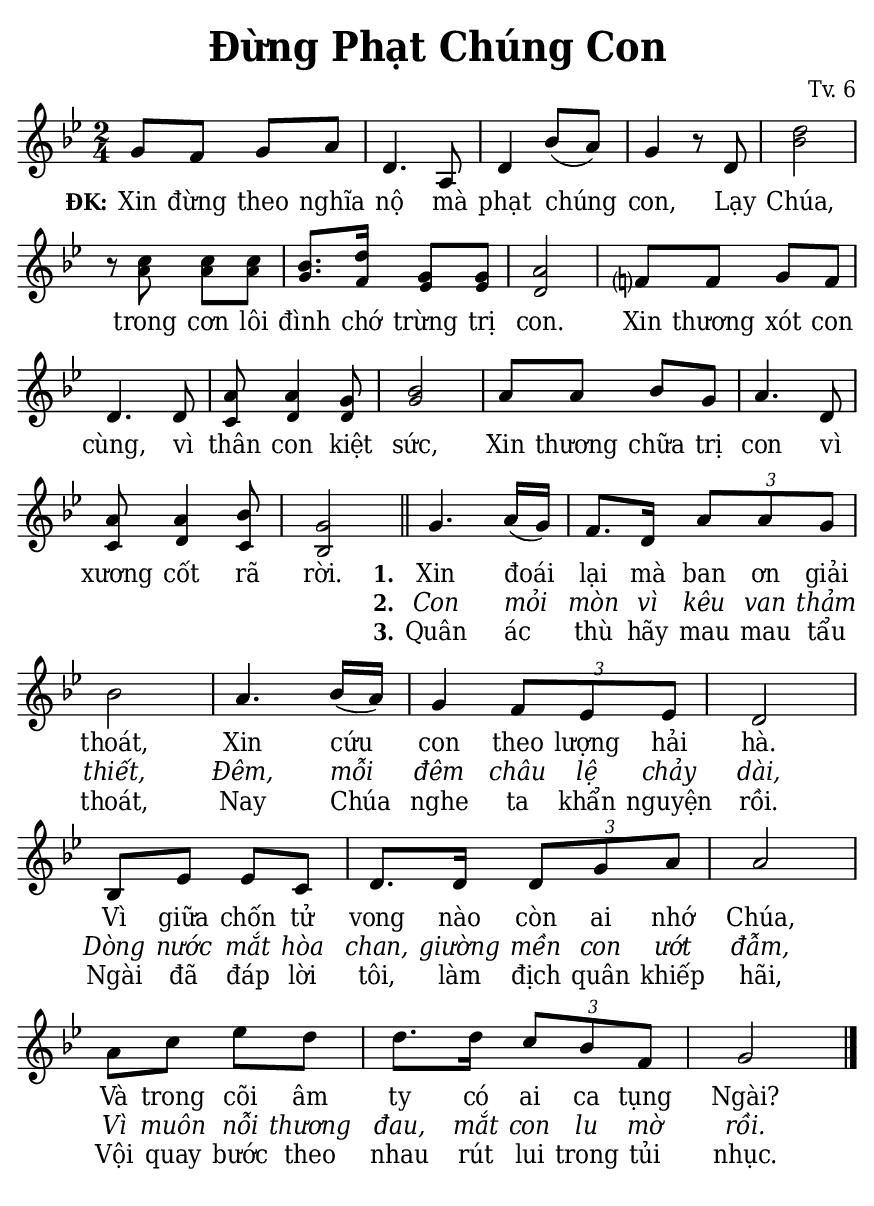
% Cài đặt chung\
\version "2.22.1"
\include "english.ly"

\header {
  title = \markup { \fontsize #1 "Đừng Phạt Chúng Con" }
  composer = "Tv. 6"
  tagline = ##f
}

% Nhạc phiên khúc
nhacPhienKhucSop = \relative c'' {
  g8 f g a |
  d,4. a8 |
  d4 bf'8 (a) |
  g4 r8 d |
  d'2 |
  r8 c c c |
  bf8. d16 g,8 g |
  a2 |
  f!?8 f g f |
  d4. d8 |
  a' a4 g8 |
  bf2 |
  a8 a bf g |
  a4. d,8 |
  a' a4 bf8 |
  g2 \bar "||"
  
  g4. a16 (g) |
  f8. d16 \tuplet 3/2 { a'8 a g }
  bf2 |
  a4. bf16 (a) |
  g4 \tuplet 3/2 { f8 ef ef } |
  d2 |
  bf8 ef ef c |
  d8. d16 \tuplet 3/2 { d8 g a } |
  a2 |
  a8 c ef d |
  d8. d16 \tuplet 3/2 { c8 bf f } |
  g2 \bar "|."
}

nhacPhienKhucAlto = \relative c'' {
  g8 f g a |
  d,4. a8 |
  d4 bf'8 (a) |
  g4 r8 d |
  bf'2 |
  r8 a a a |
  g8. f16 ef8 ef |
  d2 |
  f!?8 f g f |
  d4. d8 |
  c d4 d8 |
  g2 |
  a8 a bf g |
  a4. d,8 |
  c d4 c8 |
  bf2
  
  R2*9
}

% Lời phiên khúc
loiPhienKhucSop = \lyrics {
  \set stanza = "ĐK:"
  Xin đừng theo nghĩa nộ mà phạt chúng con,
  Lạy Chúa, trong cơn lôi đình chớ trừng trị con.
  Xin thương xót con cùng, vì thân con kiệt sức,
  Xin thương chữa trị con vì xương cốt rã rời.
  <<
    {
      \set stanza = "1."
      Xin đoái lại mà ban ơn giải thoát,
      Xin cứu con theo lượng hải hà.
      Vì giữa chốn tử vong nào còn ai nhớ Chúa,
      Và trong cõi âm ty có ai ca tụng Ngài?
    }
    \new Lyrics {
	    \set associatedVoice = "beSop"
	    \set stanza = "2."
      \override Lyrics.LyricText.font-shape = #'italic
	    Con mỏi mòn vì kêu van thảm thiết,
	    Đêm, mỗi đêm châu lệ chảy dài,
	    Dòng nước mắt hòa chan,
	    giường mền con ướt đẫm,
	    Vì muôn nỗi thương đau, mắt con lu mờ rồi.
    }
    \new Lyrics {
	    \set associatedVoice = "beSop"
	    \set stanza = "3."
	    Quân ác thù hãy mau mau tẩu thoát,
	    Nay Chúa nghe ta khẩn nguyện rồi.
	    Ngài đã đáp lời tôi,
	    làm địch quân khiếp hãi,
	    Vội quay bước theo nhau rút lui trong tủi nhục.
    }
  >>
}

% Dàn trang
\paper {
  #(set-paper-size "a5")
  top-margin = 3\mm
  bottom-margin = 3\mm
  left-margin = 3\mm
  right-margin = 3\mm
  indent = #0
  #(define fonts
	 (make-pango-font-tree "Deja Vu Serif Condensed"
	 		       "Deja Vu Serif Condensed"
			       "Deja Vu Serif Condensed"
			       (/ 20 20)))
  print-page-number = ##f
  %page-count = #1
}

TongNhip = {
  \key bf \major \time 2/4
  \set Timing.beamExceptions = #'()
  \set Timing.baseMoment = #(ly:make-moment 1/4)
}

% Đổi kích thước nốt cho bè phụ
notBePhu =
#(define-music-function (font-size music) (number? ly:music?)
   (for-some-music
     (lambda (m)
       (if (music-is-of-type? m 'rhythmic-event)
           (begin
             (set! (ly:music-property m 'tweaks)
                   (cons `(font-size . ,font-size)
                         (ly:music-property m 'tweaks)))
             #t)
           #f))
     music)
   music)

\score {
  \new ChoirStaff <<
    \new Staff \with {
        \consists "Merge_rests_engraver"
        printPartCombineTexts = ##f
      }
      <<
      \new Voice \TongNhip \partCombine 
        \nhacPhienKhucSop
        \notBePhu -1 { \nhacPhienKhucAlto }
      \new NullVoice = beSop \nhacPhienKhucSop
      \new Lyrics \lyricsto beSop \loiPhienKhucSop
      >>
  >>
  \layout {
    \override Lyrics.LyricSpace.minimum-distance = #1
    \override Score.BarNumber.break-visibility = ##(#f #f #f)
    \override Score.SpacingSpanner.uniform-stretching = ##t
  } 
}
